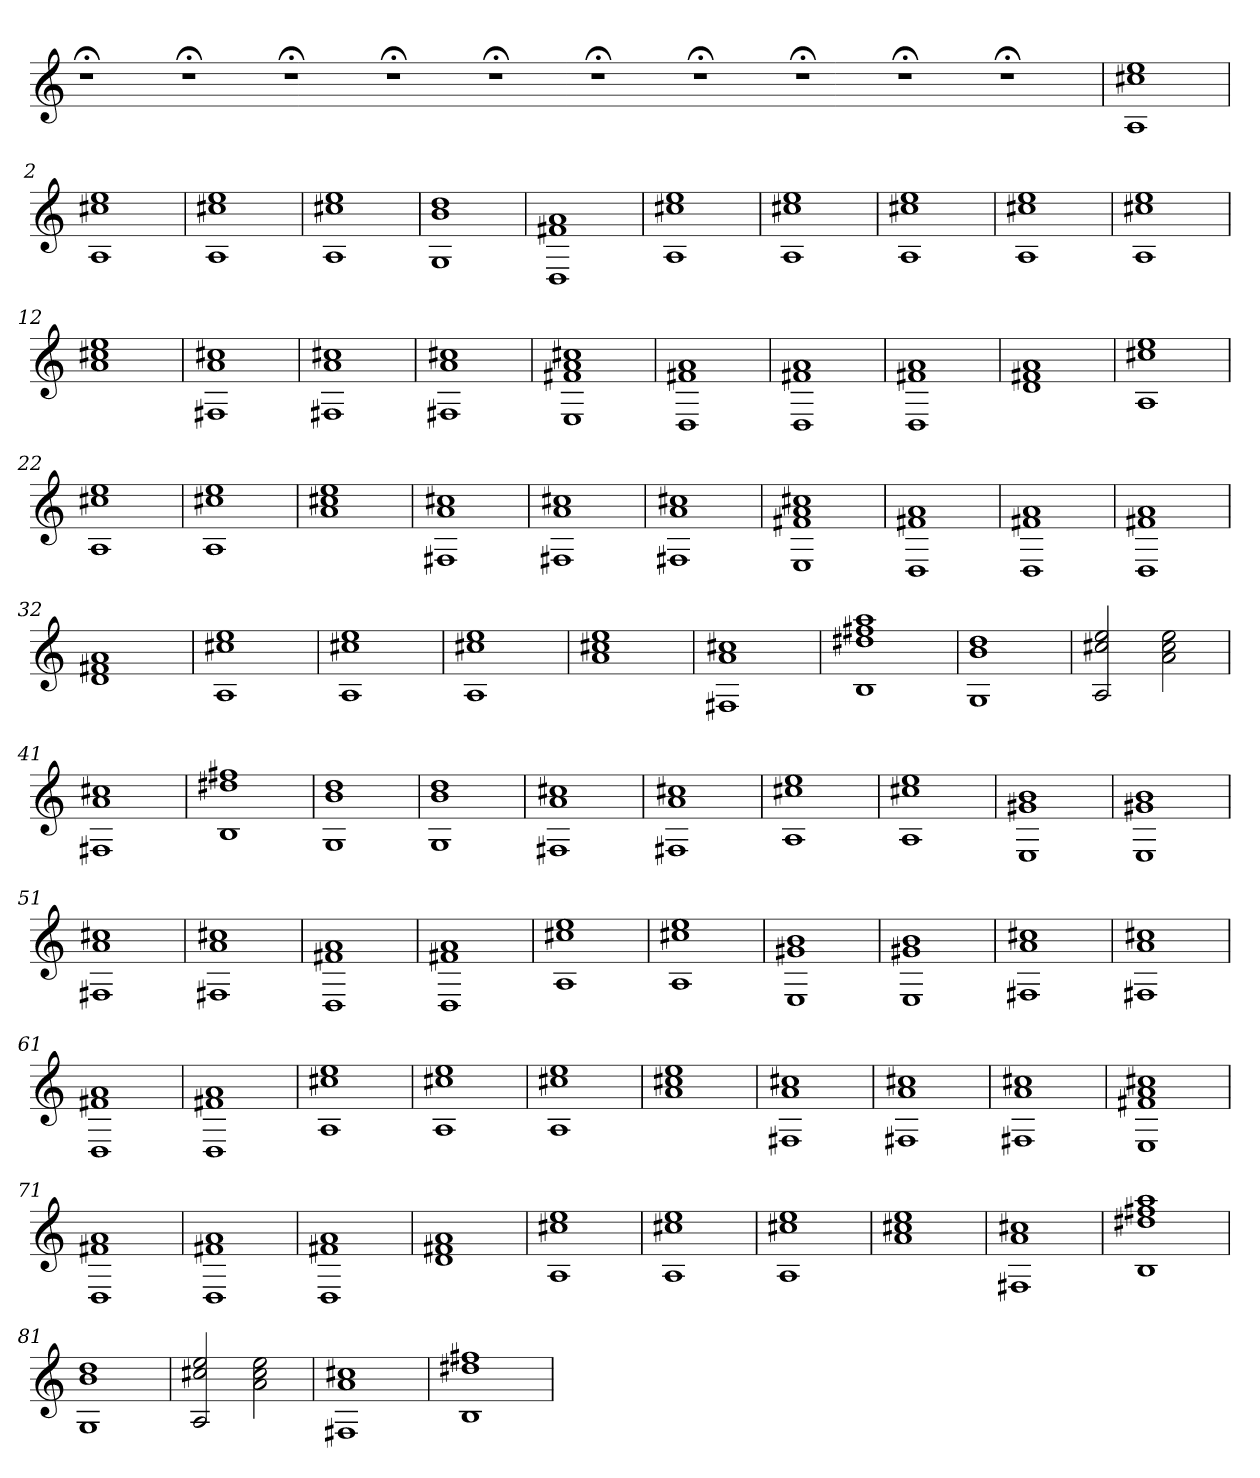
**kern
*part1
*staff1
=
1r;<
1r;<
1r;<
1r;<
1r;<
1r;<
1r;<
1r;<
1r;<
1r;<
=1
1A 1cc#X 1ee
=2
1A 1cc#X 1ee
=3
1A 1cc#X 1ee
=4
1A 1cc#X 1ee
=5
1G 1b 1dd
=6
1D 1f#X 1a
=7
1A 1cc#X 1ee
=8
1A 1cc#X 1ee
=9
1A 1cc#X 1ee
=10
1A 1cc#X 1ee
=11
1A 1cc#X 1ee
=12
1a 1cc#X 1ee
=13
1F#X 1a 1cc#X
=14
1F#X 1a 1cc#X
=15
1F#X 1a 1cc#X
=16
1E 1f#X 1a 1cc#X
=17
1D 1f#X 1a
=18
1D 1f#X 1a
=19
1D 1f#X 1a
=20
1d 1f#X 1a
=21
1A 1cc#X 1ee
=22
1A 1cc#X 1ee
=23
1A 1cc#X 1ee
=24
1a 1cc#X 1ee
=25
1F#X 1a 1cc#X
=26
1F#X 1a 1cc#X
=27
1F#X 1a 1cc#X
=28
1E 1f#X 1a 1cc#X
=29
1D 1f#X 1a
=30
1D 1f#X 1a
=31
1D 1f#X 1a
=32
1d 1f#X 1a
=33
1A 1cc#X 1ee
=34
1A 1cc#X 1ee
=35
1A 1cc#X 1ee
=36
1a 1cc#X 1ee
=37
1F#X 1a 1cc#X
=38
1B 1dd#X 1ff#X 1aa
=39
1G 1b 1dd
=40
2A 2cc#X 2ee
2a 2cc# 2ee
=41
1F#X 1a 1cc#X
=42
1B 1dd#X 1ff#X
=43
1G 1b 1dd
=44
1G 1b 1dd
=45
1F#X 1a 1cc#X
=46
1F#X 1a 1cc#X
=47
1A 1cc#X 1ee
=48
1A 1cc#X 1ee
=49
1E 1g#X 1b
=50
1E 1g#X 1b
=51
1F#X 1a 1cc#X
=52
1F#X 1a 1cc#X
=53
1D 1f#X 1a
=54
1D 1f#X 1a
=55
1A 1cc#X 1ee
=56
1A 1cc#X 1ee
=57
1E 1g#X 1b
=58
1E 1g#X 1b
=59
1F#X 1a 1cc#X
=60
1F#X 1a 1cc#X
=61
1D 1f#X 1a
=62
1D 1f#X 1a
=63
1A 1cc#X 1ee
=64
1A 1cc#X 1ee
=65
1A 1cc#X 1ee
=66
1a 1cc#X 1ee
=67
1F#X 1a 1cc#X
=68
1F#X 1a 1cc#X
=69
1F#X 1a 1cc#X
=70
1E 1f#X 1a 1cc#X
=71
1D 1f#X 1a
=72
1D 1f#X 1a
=73
1D 1f#X 1a
=74
1d 1f#X 1a
=75
1A 1cc#X 1ee
=76
1A 1cc#X 1ee
=77
1A 1cc#X 1ee
=78
1a 1cc#X 1ee
=79
1F#X 1a 1cc#X
=80
1B 1dd#X 1ff#X 1aa
=81
1G 1b 1dd
=82
2A 2cc#X 2ee
2a 2cc# 2ee
=83
1F#X 1a 1cc#X
=84
1B 1dd#X 1ff#X
=
*-
